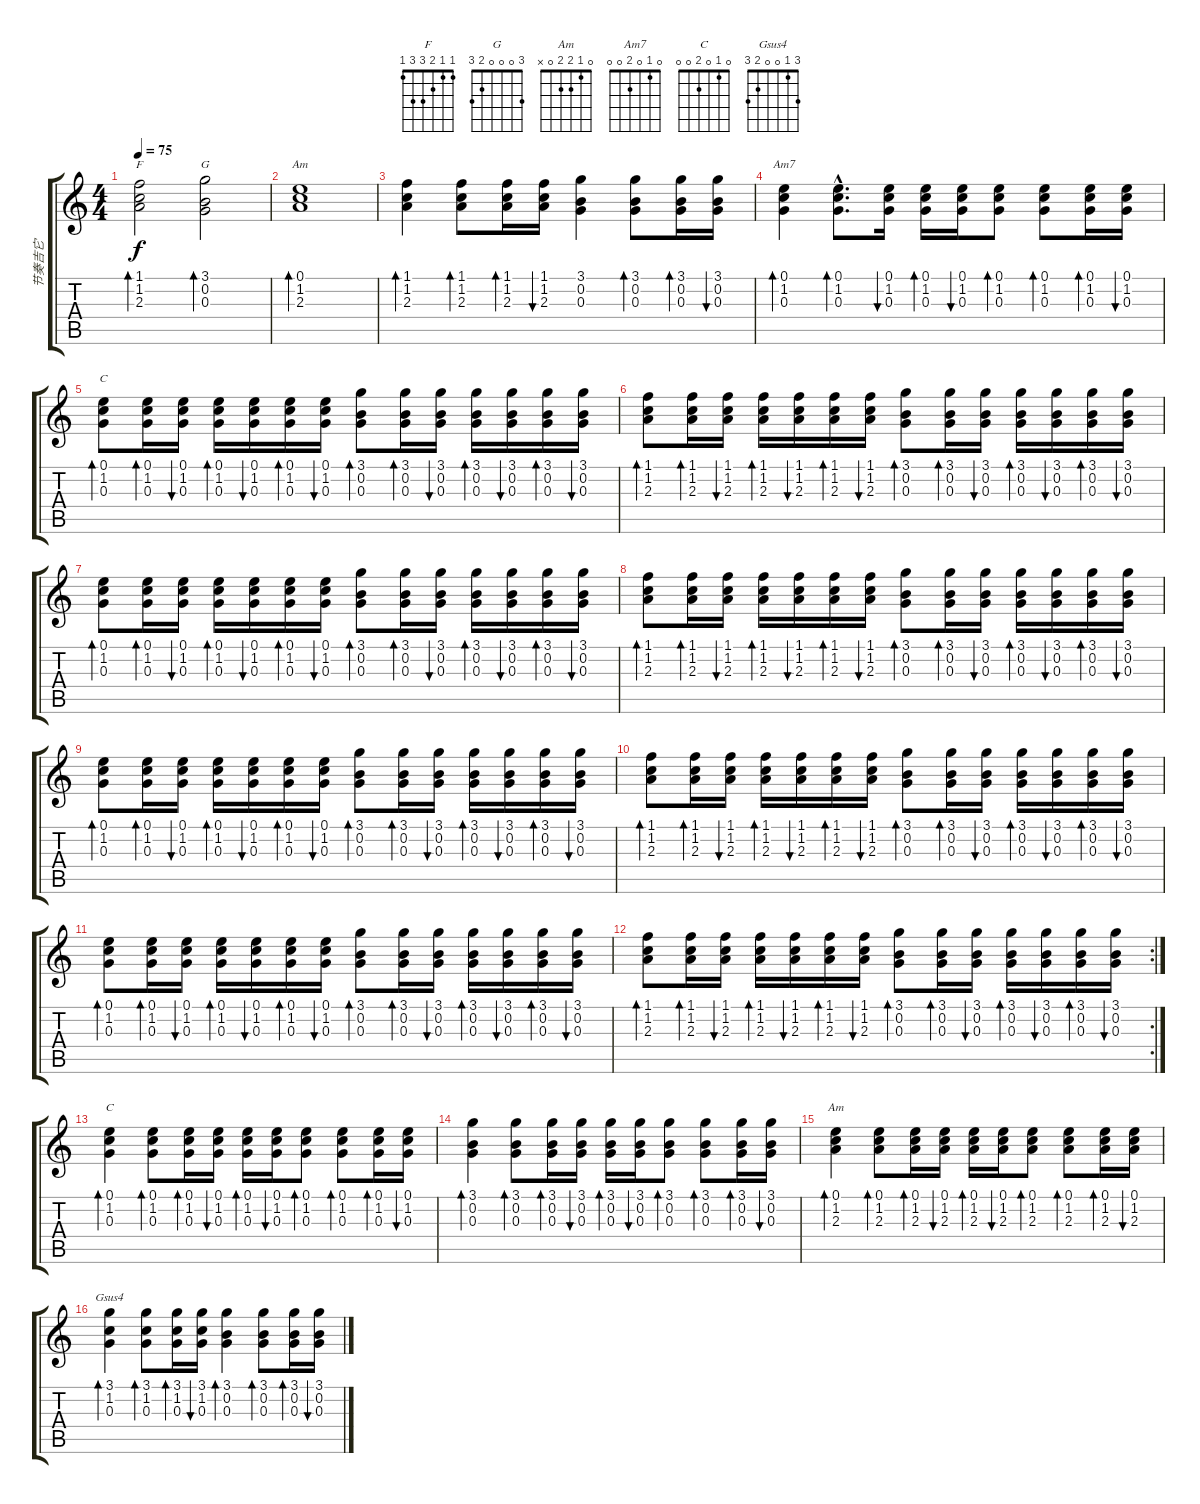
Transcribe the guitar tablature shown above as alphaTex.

\track ("节奏吉它" "节奏吉它") {instrument acousticguitarsteel}
\staff {score tabs}
\tuning (E4 B3 G3 D3 A2 E2) {hide}
\chord ("F" 1 1 2 3 3 1)
\chord ("G" 3 0 0 0 2 3)
\chord ("Am" 0 1 2 2 0 0)
\chord ("Am7" 0 1 0 2 0 0)
\chord ("C" 0 1 0 2 3 3)
\chord ("C" 0 1 0 2 0 0)
\chord ("Am" 0 1 2 2 0 x)
\chord ("Gsus4" 3 1 0 0 2 3)
\ts (4 4)
\tempo 75
\clef g2
\ks c
(1.1 1.2 2.3).2{bd 480 ch "F" dy f} (3.1 0.2 0.3).2{bd 480 ch "G"} |
(0.1 1.2 2.3).1{bd 480 ch "Am"} |
(1.1 1.2 2.3).4{bd 30} (1.1 1.2 2.3).8{bd 30} (1.1 1.2 2.3).16{bd 30} (1.1 1.2 2.3).16{bu 30} (3.1 0.2 0.3).4 (3.1 0.2 0.3).8{bd 30} (3.1 0.2 0.3).16{bd 30} (3.1 0.2 0.3).16{bu 30} |
(0.1 1.2 0.3).4{bd 30 ch "Am7"} (0.1{hac} 1.2{hac} 0.3{hac}).8{d bd 30} (0.1 1.2 0.3).16{bu 30} (0.1 1.2 0.3).16{bd 30} (0.1 1.2 0.3).16{bu 30} (0.1 1.2 0.3).8{bd 30} (0.1 1.2 0.3).8{bd 30} (0.1 1.2 0.3).16{bd 30} (0.1 1.2 0.3).16{bu 30} |
(0.1 1.2 0.3).8{bd 30 ch "C"} (0.1 1.2 0.3).16{bd 30} (0.1 1.2 0.3).16{bu 30} (0.1 1.2 0.3).16{bd 30} (0.1 1.2 0.3).16{bu 30} (0.1 1.2 0.3).16{bd 30} (0.1 1.2 0.3).16{bu 30} (3.1 0.2 0.3).8{bd 30} (3.1 0.2 0.3).16{bd 30} (3.1 0.2 0.3).16{bu 30} (3.1 0.2 0.3).16{bd 30} (3.1 0.2 0.3).16{bu 30} (3.1 0.2 0.3).16{bd 30} (3.1 0.2 0.3).16{bu 30} |
(1.1 1.2 2.3).8{bd 30} (1.1 1.2 2.3).16{bd 30} (1.1 1.2 2.3).16{bu 30} (1.1 1.2 2.3).16{bd 30} (1.1 1.2 2.3).16{bu 30} (1.1 1.2 2.3).16{bd 30} (1.1 1.2 2.3).16{bu 30} (3.1 0.2 0.3).8{bd 30} (3.1 0.2 0.3).16{bd 30} (3.1 0.2 0.3).16{bu 30} (3.1 0.2 0.3).16{bd 30} (3.1 0.2 0.3).16{bu 30} (3.1 0.2 0.3).16{bd 30} (3.1 0.2 0.3).16{bu 30} |
(0.1 1.2 0.3).8{bd 30} (0.1 1.2 0.3).16{bd 30} (0.1 1.2 0.3).16{bu 30} (0.1 1.2 0.3).16{bd 30} (0.1 1.2 0.3).16{bu 30} (0.1 1.2 0.3).16{bd 30} (0.1 1.2 0.3).16{bu 30} (3.1 0.2 0.3).8{bd 30} (3.1 0.2 0.3).16{bd 30} (3.1 0.2 0.3).16{bu 30} (3.1 0.2 0.3).16{bd 30} (3.1 0.2 0.3).16{bu 30} (3.1 0.2 0.3).16{bd 30} (3.1 0.2 0.3).16{bu 30} |
(1.1 1.2 2.3).8{bd 30} (1.1 1.2 2.3).16{bd 30} (1.1 1.2 2.3).16{bu 30} (1.1 1.2 2.3).16{bd 30} (1.1 1.2 2.3).16{bu 30} (1.1 1.2 2.3).16{bd 30} (1.1 1.2 2.3).16{bu 30} (3.1 0.2 0.3).8{bd 30} (3.1 0.2 0.3).16{bd 30} (3.1 0.2 0.3).16{bu 30} (3.1 0.2 0.3).16{bd 30} (3.1 0.2 0.3).16{bu 30} (3.1 0.2 0.3).16{bd 30} (3.1 0.2 0.3).16{bu 30} |
(0.1 1.2 0.3).8{bd 30} (0.1 1.2 0.3).16{bd 30} (0.1 1.2 0.3).16{bu 30} (0.1 1.2 0.3).16{bd 30} (0.1 1.2 0.3).16{bu 30} (0.1 1.2 0.3).16{bd 30} (0.1 1.2 0.3).16{bu 30} (3.1 0.2 0.3).8{bd 30} (3.1 0.2 0.3).16{bd 30} (3.1 0.2 0.3).16{bu 30} (3.1 0.2 0.3).16{bd 30} (3.1 0.2 0.3).16{bu 30} (3.1 0.2 0.3).16{bd 30} (3.1 0.2 0.3).16{bu 30} |
(1.1 1.2 2.3).8{bd 30} (1.1 1.2 2.3).16{bd 30} (1.1 1.2 2.3).16{bu 30} (1.1 1.2 2.3).16{bd 30} (1.1 1.2 2.3).16{bu 30} (1.1 1.2 2.3).16{bd 30} (1.1 1.2 2.3).16{bu 30} (3.1 0.2 0.3).8{bd 30} (3.1 0.2 0.3).16{bd 30} (3.1 0.2 0.3).16{bu 30} (3.1 0.2 0.3).16{bd 30} (3.1 0.2 0.3).16{bu 30} (3.1 0.2 0.3).16{bd 30} (3.1 0.2 0.3).16{bu 30} |
(0.1 1.2 0.3).8{bd 30} (0.1 1.2 0.3).16{bd 30} (0.1 1.2 0.3).16{bu 30} (0.1 1.2 0.3).16{bd 30} (0.1 1.2 0.3).16{bu 30} (0.1 1.2 0.3).16{bd 30} (0.1 1.2 0.3).16{bu 30} (3.1 0.2 0.3).8{bd 30} (3.1 0.2 0.3).16{bd 30} (3.1 0.2 0.3).16{bu 30} (3.1 0.2 0.3).16{bd 30} (3.1 0.2 0.3).16{bu 30} (3.1 0.2 0.3).16{bd 30} (3.1 0.2 0.3).16{bu 30} |
\rc 2
(1.1 1.2 2.3).8{bd 30} (1.1 1.2 2.3).16{bd 30} (1.1 1.2 2.3).16{bu 30} (1.1 1.2 2.3).16{bd 30} (1.1 1.2 2.3).16{bu 30} (1.1 1.2 2.3).16{bd 30} (1.1 1.2 2.3).16{bu 30} (3.1 0.2 0.3).8{bd 30} (3.1 0.2 0.3).16{bd 30} (3.1 0.2 0.3).16{bu 30} (3.1 0.2 0.3).16{bd 30} (3.1 0.2 0.3).16{bu 30} (3.1 0.2 0.3).16{bd 30} (3.1 0.2 0.3).16{bu 30} |
(0.1 1.2 0.3).4{bd 30 ch "C"} (0.1 1.2 0.3).8{bd 30} (0.1 1.2 0.3).16{bd 30} (0.1 1.2 0.3).16{bu 30} (0.1 1.2 0.3).16{bd 30} (0.1 1.2 0.3).16{bu 30} (0.1 1.2 0.3).8{bd 30} (0.1 1.2 0.3).8{bd 30} (0.1 1.2 0.3).16{bd 30} (0.1 1.2 0.3).16{bu 30} |
(3.1 0.2 0.3).4{bd 30} (3.1 0.2 0.3).8{bd 30} (3.1 0.2 0.3).16{bd 30} (3.1 0.2 0.3).16{bu 30} (3.1 0.2 0.3).16{bd 30} (3.1 0.2 0.3).16{bu 30} (3.1 0.2 0.3).8{bd 30} (3.1 0.2 0.3).8{bd 30} (3.1 0.2 0.3).16{bd 30} (3.1 0.2 0.3).16{bu 30} |
(0.1 1.2 2.3).4{bd 30 ch "Am"} (0.1 1.2 2.3).8{bd 30} (0.1 1.2 2.3).16{bd 30} (0.1 1.2 2.3).16{bu 30} (0.1 1.2 2.3).16{bd 30} (0.1 1.2 2.3).16{bu 30} (0.1 1.2 2.3).8{bd 30} (0.1 1.2 2.3).8{bd 30} (0.1 1.2 2.3).16{bd 30} (0.1 1.2 2.3).16{bu 30} |
(3.1 1.2 0.3).4{bd 30 ch "Gsus4"} (3.1 1.2 0.3).8{bd 30} (3.1 1.2 0.3).16{bd 30} (3.1 1.2 0.3).16{bu 30} (3.1 0.2 0.3).4{bd 30} (3.1 0.2 0.3).8{bd 30} (3.1 0.2 0.3).16{bd 30} (3.1 0.2 0.3).16{bu 30}
